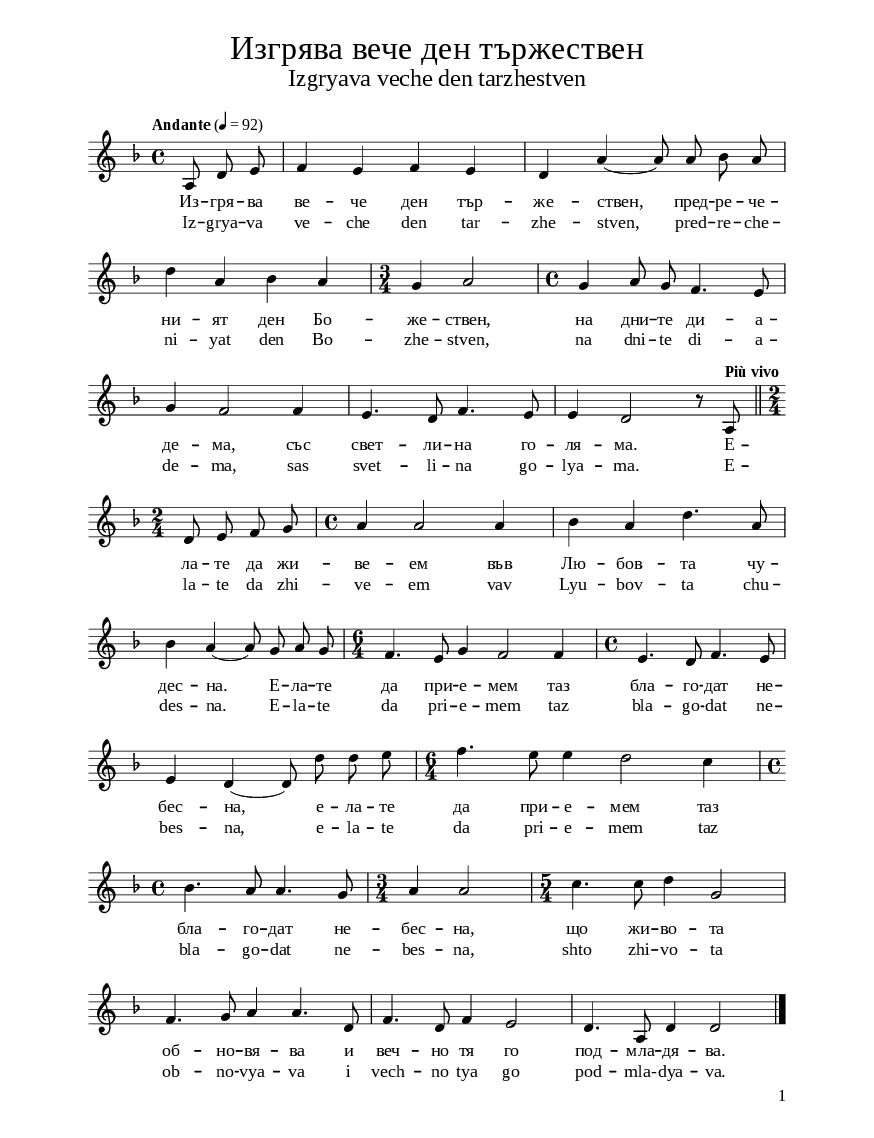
\version "2.24.0"

% include paper part and global functions
\include "include/globals.ily"

\bookpart {
  \label #'ref022
  \tocItem \markup "Изгрява вече ден тържествен – Izgryava veche den tarzhestven"
  \include "include/bookpart-paper.ily"
  \score {
    \include "include/score-layout.ily"

    \new Voice \absolute {
      \clef treble
      \key d \minor
      \time 4/4
      \tempoFunc "Andante" 4 "92"
      \autoBeamOff

      \partial 4.

      a8 d'8 e'8 |f'4 e'4 f'4 e'4 |d'4 a'4 ~ a'8 a'8 bes'8 a'8 \break |
      d''4 a'4 bes'4 a'4 |\time 3/4  g'4 a'2 | \time 4/4  g'4 a'8 g'8 f'4. e'8 \break
      g'4 f'2 f'4 |  e'4. d'8 f'4. e'8 | e'4 d'2 r8 \tempo "Più vivo" a8 | \bar "||" \time 2/4 \break
      d'8 e'8 f'8 g'8 | \time 4/4  a'4 a'2 a'4 | bes'4 a'4 d''4. a'8 \break |
      bes'4 a'4 ~ a'8 g'8 a'8 g'8 |  \time 6/4  f'4. e'8 g'4 f'2 f'4 | \time 4/4  e'4. d'8 f'4. e'8 \break |
      e'4 d'4 ~ d'8 d''8 d''8 e''8 | \time 6/4  f''4. e''8 e''4 d''2 c''4 \break
      \time 4/4  bes'4. a'8 a'4. g'8 |  \time 3/4  a'4 a'2 | \time 5/4  c''4. c''8 d''4 g'2 \break |
      f'4. g'8 a'4 a'4. d'8 | f'4. d'8 f'4 e'2 | d'4. a8 d'4 d'2 \bar "|." \pageBreak
    }
    \addlyrics {
      Из -- гря -- ва ве -- че ден тър -- же -- ствен, пред -- ре -- че
      -- ни -- ят ден Бо -- же -- ствен, на дни --
      те ди -- а -- де -- ма, със свет -- ли -- на го
      -- ля -- ма. Е -- ла -- те да жи -- ве -- ем във
      Лю -- бов -- та чу -- дес -- на. Е -- ла -- те
      да при -- е -- мем таз бла -- го -- дат не --
      бес -- на, е -- ла -- те да при -- е -- мем таз
      бла -- го -- дат не -- бес -- на, що жи -- во --
      та об -- но -- вя -- ва и веч -- но тя го под
      -- мла -- дя -- ва.
    }

    \addlyrics {
      Iz -- grya -- va ve -- che den tar -- zhe -- stven, pred -- re -- che
      -- ni -- yat den Bo -- zhe -- stven, na dni --
      te di -- a -- de -- ma, sas svet -- li -- na go
      -- lya -- ma. E -- la -- te da zhi -- ve -- em vav
      Lyu -- bov -- ta chu -- des -- na. E -- la -- te
      da pri -- e -- mem taz bla -- go -- dat ne --
      bes -- na, e -- la -- te da pri -- e -- mem taz
      bla -- go -- dat ne -- bes -- na, shto zhi -- vo --
      ta ob -- no -- vya -- va i vech -- no tya go pod
      -- "mla-" -- dya -- va.
    }
    \header {
      title = \titleFunc "Изгрява вече ден тържествен" "Izgryava veche den tarzhestven"
    }

    \midi{}

  } % score

  \pageBreak

  \markup \fontsize #bgCoupletFontSize {
    \hspace #1
    \override #`(baseline-skip . ,bgCoupletBaselineSkip)
    \column {
     
      \line { 2. И носи Радост за душата, }
      \line {   "   " и прогласява Свободата}
      \line {   "   " и Мир с Любов пресвята}
      \line {   "   " за всички на земята. }


      \line { " " }
      \line { "   " \italic {Припев: } }

      \line { " " }
      \line {  3.  О, ден прекрасен, вечно благо, }
      \line {   "   " кому за тебе не е драго? }
      \line {   "   " За всичките години}
      \line {   "   " по-скоро обнови ни! }

      \line { " " }
      \line { "   " \italic {Припев: } }
    }   

    \hspace #1
    \override #`(baseline-skip . ,bgCoupletBaselineSkip)
    \column {
     
      \line { 2. I nosi Radost za dushata, }
      \line {   "   " i proglasyava Svobodata}
      \line {   "   " i Mir s Lyubov presvyata}
      \line {   "   " za vsichki na zemyata. }

      \line { " " }
      \line { "   " \italic {Refrain: } }

      \line { " " }
      \line {  3.  O, den prekrasen, vechno blago, }
      \line {   "   " komu za tebe ne e drago? }
      \line {   "   " Za vsichkite godini}
      \line {   "   " po-skoro obnovi ni! }

      \line { " " }
      \line { "   " \italic {Refrain: } }
    } %column
  
  } % markup


  \markup \empty-two


  % include foreign translation(s) of the song
  \version "2.24.0"

\markup \fill-line { \fontsize #deTitleFontSize "Der feierliche Tag bricht schon an" }
\markup \null


\markup \fontsize #deCoupletFontSize {
  \hspace #1
  \override #`(baseline-skip . ,deCoupletBaselineSkip)


  \column {
    \line { 1. Der feierliche Tag bricht schon an, }
    \line {   "   " der vorhergesagte göttliche Tag, }
    \line {   "   " ein Diadem der Tage,}
    \line {   "   " mit seinem großen Licht. }
    \line {   "   " die Morgenröte des neuen Lebens. }

    \line { " " }
    \line { "   " \italic { Refrain :}  }
    \line {"   " Kommt, auf dass wir }
    \line {   "   "in der wunderbaren Liebe leben. }
    \line {   "   " Kommt, auf dass wir  }
    \line {   "   " diesen himmlischen Segen empfangen, }
    \line {   "   " welcher das Leben erneuert }
    \line {   "   " und es ewig verjüngt. }
  }



  \hspace #-1
  \override #`(baseline-skip . ,bgCoupletBaselineSkip)
  \column {

    \line {2. Und er bringt Freude für die Seele }
    \line {   "   "und verkündet die Freiheit }
    \line {   "   " Und den Frieden mit allheiliger Liebe }
    \line {   "   " für alle auf der Erde. }

    \line { " " }
    \line { "   " \italic { Refrain } ... }

    \line { " " }
    \line { 3. O, wunderschöner Tag, ewiges Wohl, }
    \line {   "   " wem ist das nicht wertvoll? }
    \line {   "   " Erneuere uns bald }
    \line {   "   " für all die Jahre.}


  }




}










} % bookpart
